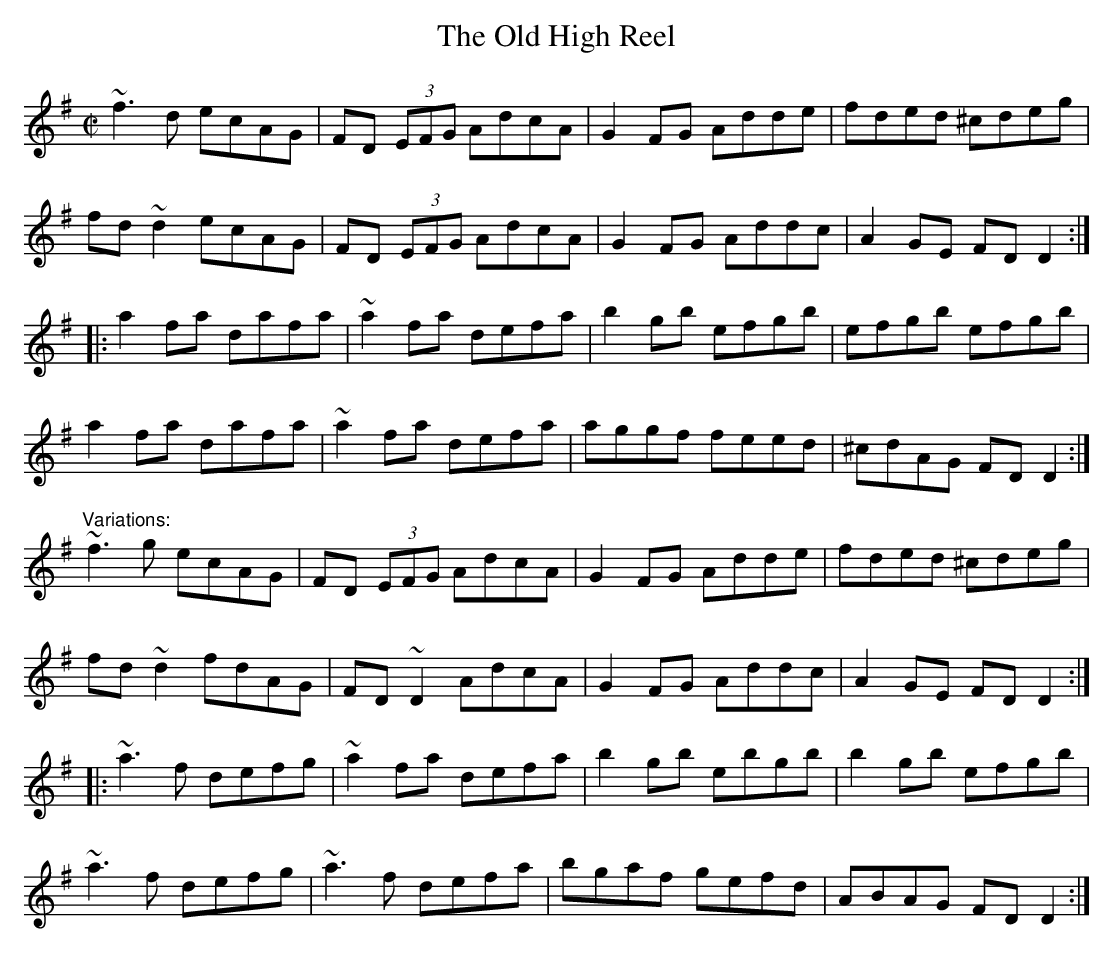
X:1
T:Old High Reel, The
M:C|
K:Dmix
~f3d ecAG|FD (3EFG AdcA|G2FG Adde|fded ^cdeg|
fd~d2 ecAG|FD (3EFG AdcA|G2FG Addc|A2GE FDD2:|
|:a2fa dafa|~a2fa defa|b2gb efgb|efgb efgb|
a2fa dafa|~a2fa defa|aggf feed|^cdAG FDD2:|
"Variations:"
~f3g ecAG|FD (3EFG AdcA|G2FG Adde|fded ^cdeg|
fd~d2 fdAG|FD~D2 AdcA|G2FG Addc|A2GE FDD2:|
|:~a3f defg|~a2fa defa|b2gb ebgb|b2gb efgb|
~a3f defg|~a3f defa|bgaf gefd|ABAG FDD2:|
